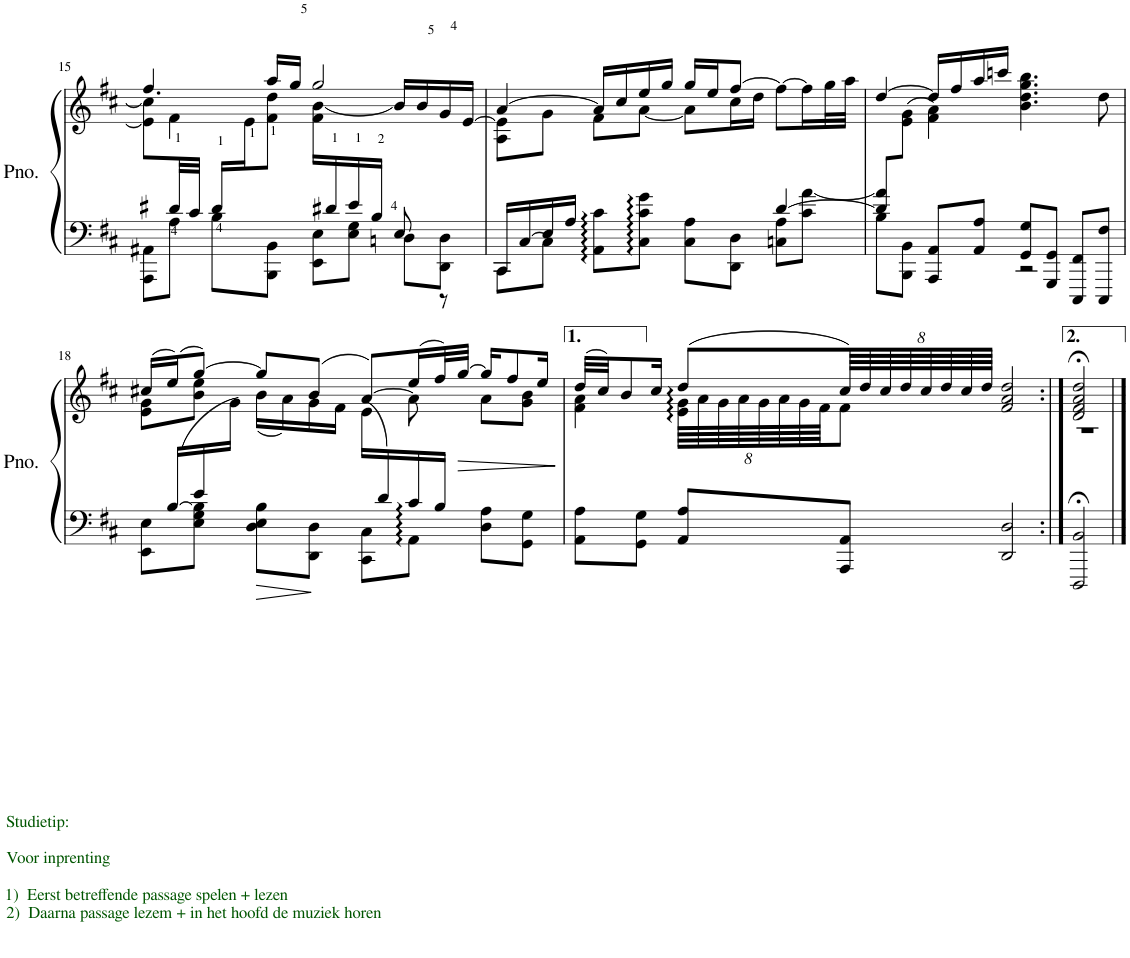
**kern	**kern	**dynam
*part1	*part1	*part1
*staff2	*staff1	*staff1/2
*I"Piano	*	*
*I'Pno.	*	*
!!LO:PB:g=z
*clefF4	*clefG2	*
*k[f#c#]	*k[f#c#]	*
*M4/4	*M4/4	*
*met(c)	*met(c)	*
=15	=15	=15
*^	*^	*
*	*^	*	*^	*
*	*	*^	*	*	*^	*
4ryy	8ryy	8AAA\ 8AA#X\L	2.ryy	4ryy	8e\] 8cc#\]L	8ryy	4.ff#/	.
.	32d/LL	8A#X\J	.	.	2..ryy	4f#\	.	.
.	32c#/JJJ	.	.	.	.	.	.	.
.	2ryy	.	.	.	.	.	.	.
16d/LL	.	8B\L	.	16ryy	.	.	.	.
4ryy	.	.	.	16e\J	.	.	.	.
.	.	8BBB\ 8BB\J	.	8f#\ 8dd\J	.	2ryy	16aa/LL	.
.	.	.	.	.	.	.	16gg/JJ	.
.	.	8EE\ 8E\L	.	16f#\ [16b\LL	.	.	2gg/	.
16d#X/	.	.	.	8.ryy	.	.	.	.
16e/	.	8E\ 8G\J	.	.	.	.	.	.
16B/JJ	4ryy	.	.	.	.	.	.	.
4ryy	.	8Dn\L	8E/	16b/LL]	.	.	.	.
.	.	.	.	16b/	.	.	.	.
.	.	8DD\ 8D\J	8r	16g/	.	8ryy	.	.
.	16ryy	.	.	[16e/JJ	.	.	.	.
*	*v	*v	*v	*	*	*	*	*
*	*	*	*	*v	*v	*
=16	=16	=16	=16	=16	=16
8CC#\L	16CC#/LL	[4a/	8A\ 8e\]L	4ryy	.
.	[16C#/	.	.	.	.
8C#\J]	16E/	.	8g\J	.	.
.	16A/JJ	.	.	.	.
8AA\ 8c#\L	2ryy	16a/LL]	4ryy	8f#\L	.
.	.	16cc#/	.	.	.
8C#\ 8c#\ 8g\J	.	16ee/	.	[8a\J	.
.	.	16gg/JJ	.	.	.
8C#\ 8A\L	.	16gg/LL	8a\L]	2ryy	.
.	.	16ee/J	.	.	.
8DD\ 8D\J	.	[8ff#/J	16cc#\L	.	.
.	.	.	16dd\JJ	.	.
8Cn\ 8A\L	[4d/	8ff#\L_	4ryy	.	.
8c#\ [8a\J	.	16ff#\L]	.	.	.
.	.	32gg\L	.	.	.
.	.	32aa\JJJ	.	.	.
*	*	*	*v	*v	*
=17	=17	=17	=17	=17
*	*^	*	*	*
8d/] 8a/]L	8B\L	2ryy	[4dd/	8ryy	.
2..ryy	8BBB\ 8BB\J	.	.	(8e\ 8g\J	.
.	8AAA/ 8AA/L	.	16dd/LL]	4f#\ 4a\)	.
.	.	.	16ff#/	.	.
.	8AA/ 8A/J	.	16aa/	.	.
.	.	.	16cccn/JJ	.	.
.	8GG/ 8G/L	2r	4.b\ 4.dd\ 4.gg\ 4.bb\	2ryy	.
.	8GGG/ 8GG/J	.	.	.	.
.	8CCC#/ 8FF#/L	.	.	.	.
.	8CCC#/ 8F#/J	.	8dd\	.	.
!!LO:LB:g=z
=18	=18	=18	=18	=18	=18
*	*	*	*	*^	*
!LO:TX:b:color=#005500:t=Studietip&colon;	!	!	!	!	!	!
!LO:TX:b:t=Voor inprenting	!	!	!	!	!	!
!LO:TX:b:t=1)  Eerst betreffende passage spelen + lezen	!	!	!	!	!	!
!LO:TX:b:t=2)  Daarna passage lezem + in het hoofd de muziek horen	!	!	!	!	!	!
16ryy	16ryy	8EE\ 8E\L	(16cc#X/LL	8e\ 8g\L	8.ryy	.
.	([16B/LL	.	(16ee/J)	.	.	.
.	16e/	8E\ 8G\ 8B\]J	[8gg/J)	8b\ 8ee\J	.	.
.	2ryy	.	.	.	16g\JJ)	.
.	.	8D\ 8E\ 8B\L	8gg/L]	(16b\LL	4.ryy	.
.	.	.	.	16a\)	.	.
.	.	8DD\ 8D\J	(8b/J	16g\	.	.
.	.	.	.	16f#\JJ	.	.
.	.	8CC#\ 8C#\L	[8a/L)	(16e\LL	.	.
16d/)	.	.	.	8.ryy	.	.
16c#/	.	8AA\J	(16ee/L	.	8a\]	.
16B/JJ	4ryy	.	32ff#/L)	.	.	.
!	!	!	!	!	!	!LO:HP:b
.	.	.	[32gg/JJJ	.	.	>
4ryy	.	8D\ 8A\L	16gg/KL]	8a\L	4ryy	.
.	.	.	8ff#/	.	.	.
.	.	8GG\ 8G\J	.	8g\ 8b\J	.	.
.	16ryy	.	16ee/Jk	.	.	.
*v	*v	*v	*	*	*	*
*	*v	*v	*v	*
.	.	]
=19	=19	=19
*	*^	*
8AA\ 8A\L	(32dd/LLL	4f#\ 4a\	.
.	32cc#/JJ)	.	.
.	8b/	.	.
8GG\ 8G\J	.	.	.
.	16cc#/Jk	.	.
8AA/ 8A/L	(8dd/L	64e\ 64g\LLLL	.
.	.	64a\	.
.	.	64g\	.
.	.	64a\	.
.	.	64g\	.
.	.	64a\	.
.	.	64g\	.
.	.	64f#\JJJ	.
8AAA/ 8AA/J	64cc#/LLL)	8f#\J	.
.	64dd/	.	.
.	64cc#/	.	.
.	64dd/	.	.
.	64cc#/	.	.
.	64dd/	.	.
.	64cc#/	.	.
.	64dd/JJJJ	.	.
2DD/ 2D/	2f#/ 2a/ 2dd/	2ryy	.
=20:|!	=20:|!	=20:|!	=20:|!
2DDD/;< 2BB/;<	2d/;< 2f#/;< 2a/;< 2dd/;<	1r	.
2ryy	2ryy	.	.
*	*v	*v	*
==	==	==
*-	*-	*-
